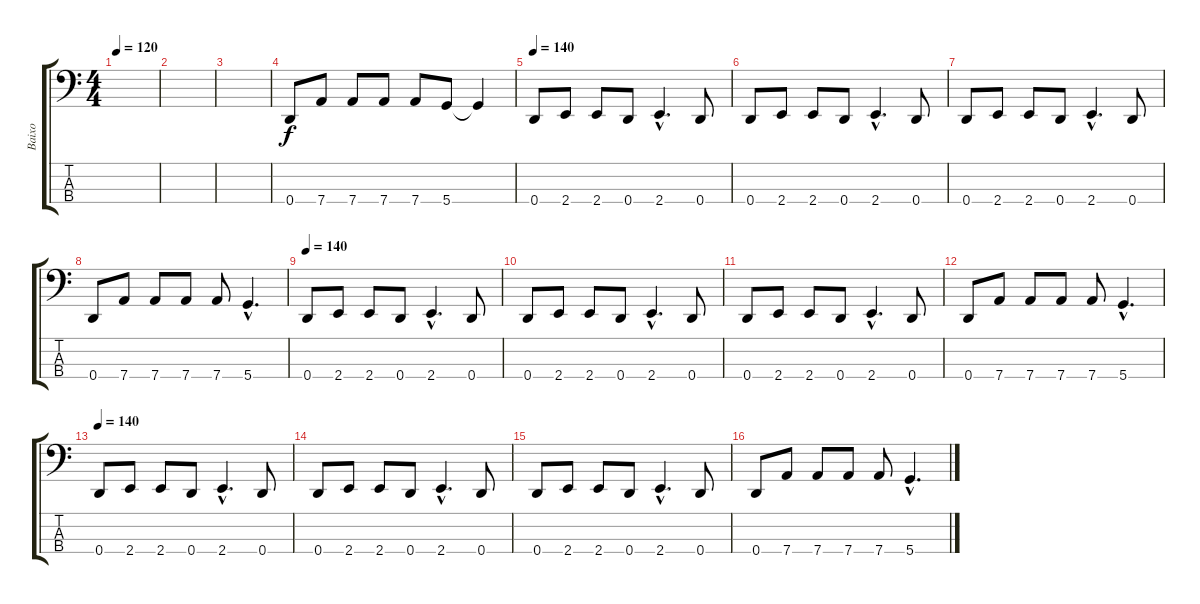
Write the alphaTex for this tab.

\track ("Baixo" "Baixo") {instrument electricbasspick}
\staff {score tabs}
\tuning (F2 C2 G1 D1) {hide}
\ts (4 4)
\tempo 120
\tempo 140
\tempo 120
\clef f4
\ks c
|
|
|
0.4.8 7.4.8 7.4.8 7.4.8 7.4.8 5.4.8 5.4{t}.4 |
\tempo 140
0.4.8 2.4.8 2.4.8 0.4.8 2.4{hac}.4{d} 0.4.8 |
0.4.8 2.4.8 2.4.8 0.4.8 2.4{hac}.4{d} 0.4.8 |
0.4.8 2.4.8 2.4.8 0.4.8 2.4{hac}.4{d} 0.4.8 |
0.4.8 7.4.8 7.4.8 7.4.8 7.4.8 5.4{hac}.4{d} |
\tempo 140
0.4.8 2.4.8 2.4.8 0.4.8 2.4{hac}.4{d} 0.4.8 |
0.4.8 2.4.8 2.4.8 0.4.8 2.4{hac}.4{d} 0.4.8 |
0.4.8 2.4.8 2.4.8 0.4.8 2.4{hac}.4{d} 0.4.8 |
0.4.8 7.4.8 7.4.8 7.4.8 7.4.8 5.4{hac}.4{d} |
\tempo 140
0.4.8 2.4.8 2.4.8 0.4.8 2.4{hac}.4{d} 0.4.8 |
0.4.8 2.4.8 2.4.8 0.4.8 2.4{hac}.4{d} 0.4.8 |
0.4.8 2.4.8 2.4.8 0.4.8 2.4{hac}.4{d} 0.4.8 |
0.4.8 7.4.8 7.4.8 7.4.8 7.4.8 5.4{hac}.4{d}
